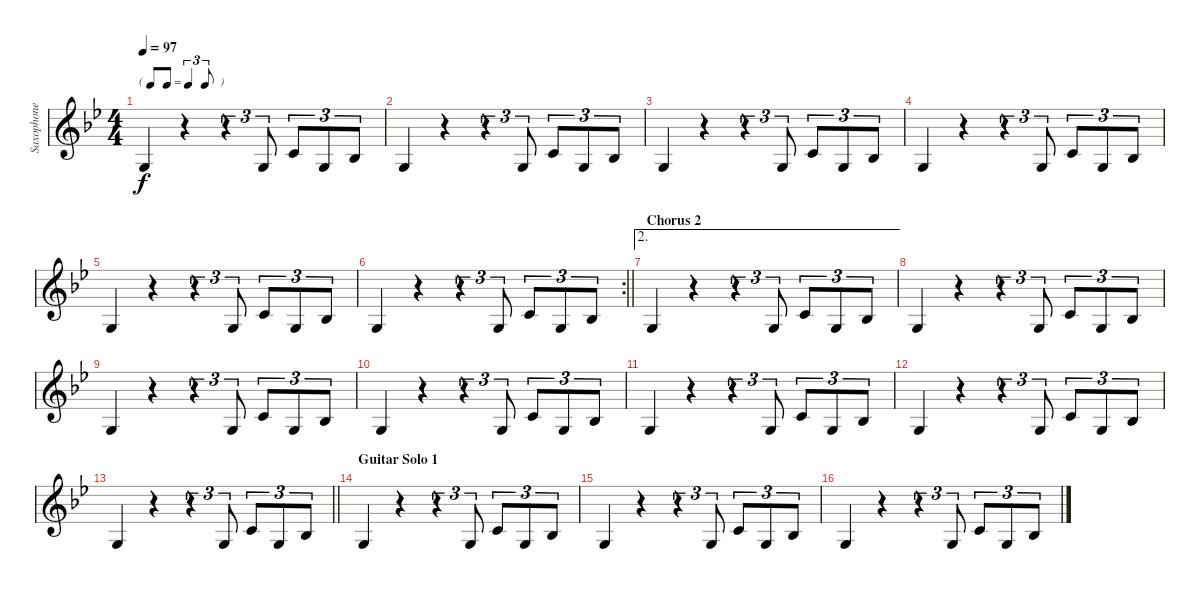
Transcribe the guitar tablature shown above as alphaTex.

\track ("Saxophone" "Saxophone") {instrument tenorsax}
\staff {score}
\tuning (E4 B3 G3 D3 A2 E2) {hide}
\ts (4 4)
\tf triplet8th
\tempo 97
\clef g2
\ks bb
0.3.4{dy f} r.4 r.4{tu (3 2)} 0.3.8{tu (3 2)} 1.2.8{tu (3 2)} 0.3.8{tu (3 2)} 3.3.8{tu (3 2)} |
0.3.4 r.4 r.4{tu (3 2)} 0.3.8{tu (3 2)} 1.2.8{tu (3 2)} 0.3.8{tu (3 2)} 3.3.8{tu (3 2)} |
0.3.4 r.4 r.4{tu (3 2)} 0.3.8{tu (3 2)} 1.2.8{tu (3 2)} 0.3.8{tu (3 2)} 3.3.8{tu (3 2)} |
0.3.4 r.4 r.4{tu (3 2)} 0.3.8{tu (3 2)} 1.2.8{tu (3 2)} 0.3.8{tu (3 2)} 3.3.8{tu (3 2)} |
0.3.4 r.4 r.4{tu (3 2)} 0.3.8{tu (3 2)} 1.2.8{tu (3 2)} 0.3.8{tu (3 2)} 3.3.8{tu (3 2)} |
\rc 2
\barLineRight lightlight
0.3.4 r.4 r.4{tu (3 2)} 0.3.8{tu (3 2)} 1.2.8{tu (3 2)} 0.3.8{tu (3 2)} 3.3.8{tu (3 2)} |
\ae 2
\section ("" "Chorus 2")
0.3.4 r.4 r.4{tu (3 2)} 0.3.8{tu (3 2)} 1.2.8{tu (3 2)} 0.3.8{tu (3 2)} 3.3.8{tu (3 2)} |
0.3.4 r.4 r.4{tu (3 2)} 0.3.8{tu (3 2)} 1.2.8{tu (3 2)} 0.3.8{tu (3 2)} 3.3.8{tu (3 2)} |
0.3.4 r.4 r.4{tu (3 2)} 0.3.8{tu (3 2)} 1.2.8{tu (3 2)} 0.3.8{tu (3 2)} 3.3.8{tu (3 2)} |
0.3.4 r.4 r.4{tu (3 2)} 0.3.8{tu (3 2)} 1.2.8{tu (3 2)} 0.3.8{tu (3 2)} 3.3.8{tu (3 2)} |
0.3.4 r.4 r.4{tu (3 2)} 0.3.8{tu (3 2)} 1.2.8{tu (3 2)} 0.3.8{tu (3 2)} 3.3.8{tu (3 2)} |
0.3.4 r.4 r.4{tu (3 2)} 0.3.8{tu (3 2)} 1.2.8{tu (3 2)} 0.3.8{tu (3 2)} 3.3.8{tu (3 2)} |
\barLineRight lightlight
0.3.4 r.4 r.4{tu (3 2)} 0.3.8{tu (3 2)} 1.2.8{tu (3 2)} 0.3.8{tu (3 2)} 3.3.8{tu (3 2)} |
\section ("" "Guitar Solo 1")
0.3.4{volume 7} r.4 r.4{tu (3 2)} 0.3.8{tu (3 2)} 1.2.8{tu (3 2)} 0.3.8{tu (3 2)} 3.3.8{tu (3 2)} |
0.3.4 r.4 r.4{tu (3 2)} 0.3.8{tu (3 2)} 1.2.8{tu (3 2)} 0.3.8{tu (3 2)} 3.3.8{tu (3 2)} |
0.3.4 r.4 r.4{tu (3 2)} 0.3.8{tu (3 2)} 1.2.8{tu (3 2)} 0.3.8{tu (3 2)} 3.3.8{tu (3 2)}
